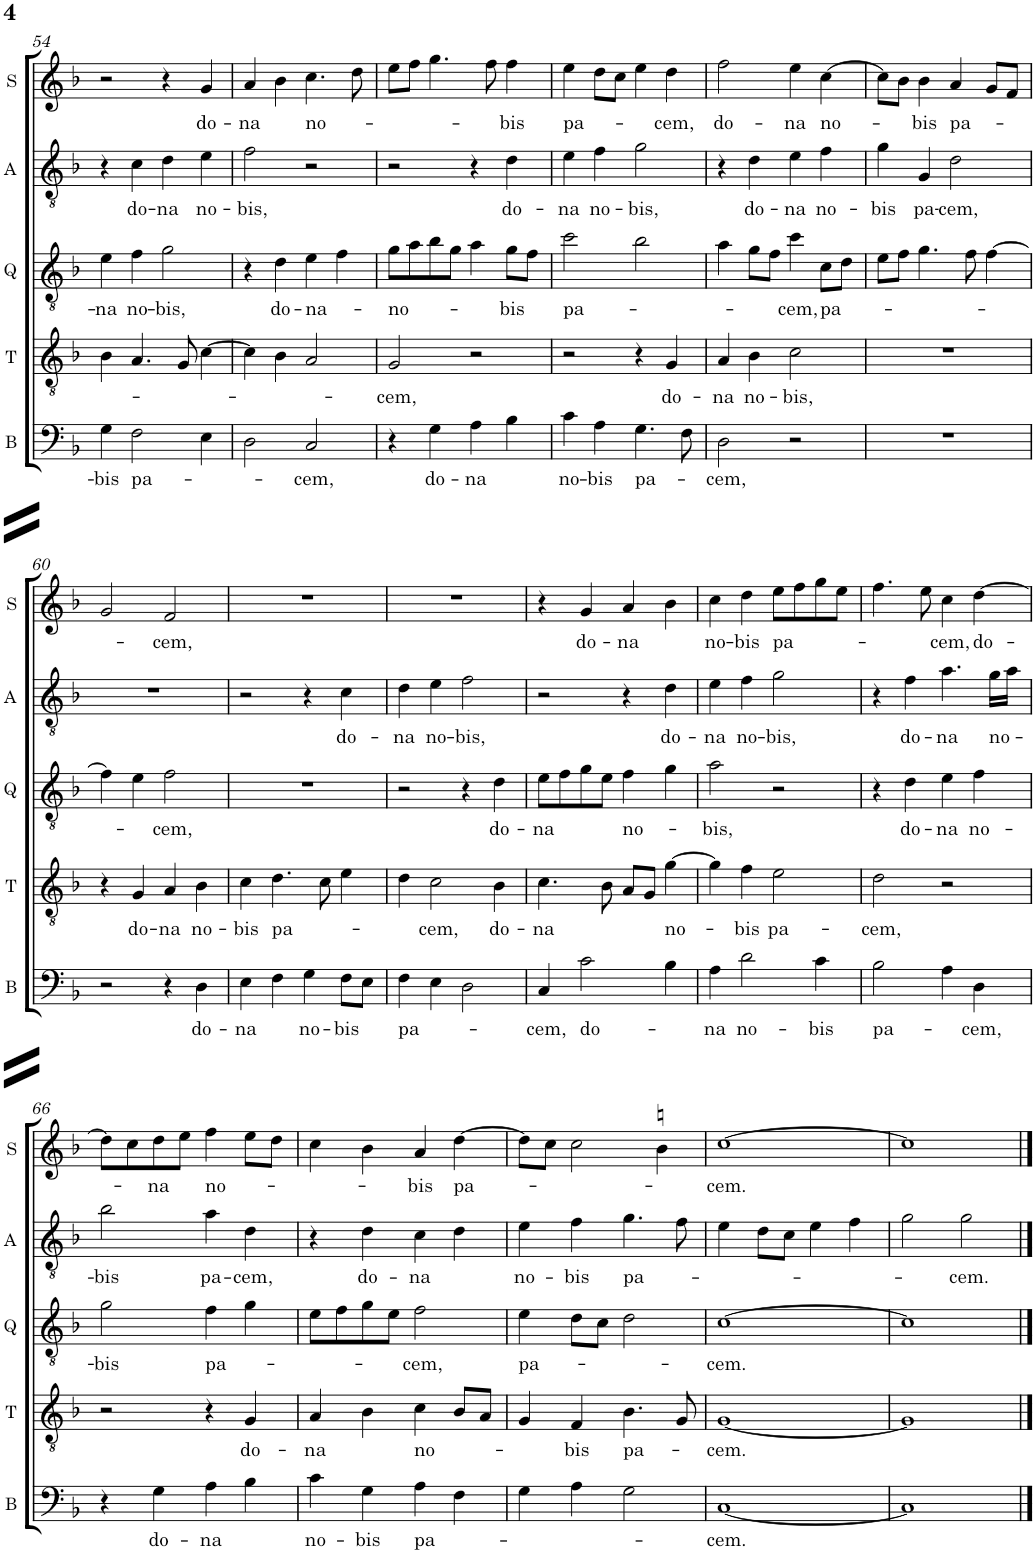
**kern	**text	**kern	**text	**kern	**text	**kern	**text	**kern	**text
*part5	*part5	*part4	*part4	*part3	*part3	*part2	*part2	*part1	*part1
*staff5	*staff5	*staff4	*staff4	*staff3	*staff3	*staff2	*staff2	*staff1	*staff1
*I"B	*	*I"T	*	*I"Quinta ps	*	*I"A	*	*I"S	*
*I'B	*	*I'T	*	*I'Q	*	*I'A	*	*I'S	*
!!LO:PB:g=z
*clefF4	*	*clefGv2	*	*clefGv2	*	*clefGv2	*	*clefG2	*
*k[b-]	*	*k[b-]	*	*k[b-]	*	*k[b-]	*	*k[b-]	*
*M2/2	*	*M2/2	*	*M2/2	*	*M2/2	*	*M2/2	*
*met(c|)	*	*met(c|)	*	*met(c|)	*	*met(c|)	*	*met(c|)	*
=54	=54	=54	=54	=54	=54	=54	=54	=54	=54
!	!LO:LY:b	!	!	!	!LO:LY:b	!	!	!	!
4G\	-bis	4B-\	.	4e\	-na	4r	.	2r	.
!	!LO:LY:b	!	!	!	!LO:LY:b	!	!LO:LY:b	!	!
2F\	pa-	4.A/	.	4f\	no-	4c\	do-	.	.
!	!	!	!	!	!LO:LY:b	!	!LO:LY:b	!	!
.	.	.	.	2g\	-bis,	4d\	-na	4r	.
.	.	8G/	.	.	.	.	.	.	.
!	!	!	!	!	!	!	!LO:LY:b	!	!LO:LY:b
4E\	.	[4c\	.	.	.	4e\	no-	4g/	do-
=55	=55	=55	=55	=55	=55	=55	=55	=55	=55
!	!	!	!	!	!	!	!LO:LY:b	!	!LO:LY:b
2D\	.	4c\]	.	4r	.	2f\	-bis,	4a/	-na
!	!	!	!	!	!LO:LY:b	!	!	!	!
.	.	4B-\	.	4d\	do-	.	.	4b-\	.
!	!LO:LY:b	!	!	!	!LO:LY:b	!	!	!	!LO:LY:b
2C/	-cem,	2A/	.	4e\	-na-	2r	.	4.cc\	no-
.	.	.	.	4f\	.	.	.	.	.
.	.	.	.	.	.	.	.	8dd\	.
=56	=56	=56	=56	=56	=56	=56	=56	=56	=56
!	!	!	!LO:LY:b	!	!LO:LY:b	!	!	!	!
4r	.	2G/	-cem,	8g\L	-no-	2r	.	8ee\L	.
.	.	.	.	8a\	.	.	.	8ff\J	.
!	!LO:LY:b	!	!	!	!	!	!	!	!
4G\	do-	.	.	8b-\	.	.	.	4.gg\	.
.	.	.	.	8g\J	.	.	.	.	.
!	!LO:LY:b	!	!	!	!	!	!	!	!
4A\	-na	2r	.	4a\	.	4r	.	.	.
.	.	.	.	.	.	.	.	8ff\	.
!	!	!	!	!	!LO:LY:b	!	!LO:LY:b	!	!LO:LY:b
4B-\	.	.	.	8g\L	-bis	4d\	do-	4ff\	-bis
.	.	.	.	8f\J	.	.	.	.	.
=57	=57	=57	=57	=57	=57	=57	=57	=57	=57
!	!LO:LY:b	!	!	!	!LO:LY:b	!	!LO:LY:b	!	!LO:LY:b
4c\	no-	2r	.	2cc\	pa-	4e\	-na	4ee\	pa-
!	!LO:LY:b	!	!	!	!	!	!LO:LY:b	!	!
4A\	-bis	.	.	.	.	4f\	no-	8dd\L	.
.	.	.	.	.	.	.	.	8cc\J	.
!	!LO:LY:b	!	!	!	!	!	!LO:LY:b	!	!
4.G\	pa-	4r	.	2b-\	.	2g\	-bis,	4ee\	.
!	!	!	!LO:LY:b	!	!	!	!	!	!LO:LY:b
.	.	4G/	do-	.	.	.	.	4dd\	-cem,
8F\	.	.	.	.	.	.	.	.	.
=58	=58	=58	=58	=58	=58	=58	=58	=58	=58
!	!LO:LY:b	!	!LO:LY:b	!	!	!	!	!	!LO:LY:b
2D\	-cem,	4A/	-na	4a\	.	4r	.	2ff\	do-
!	!	!	!LO:LY:b	!	!	!	!LO:LY:b	!	!
.	.	4B-\	no-	8g\L	.	4d\	do-	.	.
.	.	.	.	8f\J	.	.	.	.	.
!	!	!	!LO:LY:b	!	!LO:LY:b	!	!LO:LY:b	!	!LO:LY:b
2r	.	2c\	-bis,	4cc\	-cem,	4e\	-na	4ee\	-na
!	!	!	!	!	!LO:LY:b	!	!LO:LY:b	!	!LO:LY:b
.	.	.	.	8c\L	pa-	4f\	no-	[4cc\	no-
.	.	.	.	8d\J	.	.	.	.	.
=59	=59	=59	=59	=59	=59	=59	=59	=59	=59
!	!	!	!	!	!	!	!LO:LY:b	!	!
1r	.	1r	.	8e\L	.	4g\	-bis	8cc\L]	.
.	.	.	.	8f\J	.	.	.	8b-\J	.
!	!	!	!	!	!	!	!LO:LY:b	!	!LO:LY:b
.	.	.	.	4.g\	.	4G/	pa-	4b-\	-bis
!	!	!	!	!	!	!	!LO:LY:b	!	!LO:LY:b
.	.	.	.	.	.	2d\	-cem,	4a/	pa-
.	.	.	.	8f\	.	.	.	.	.
.	.	.	.	[4f\	.	.	.	8g/L	.
.	.	.	.	.	.	.	.	8f/J	.
!!LO:LB:g=z
=60	=60	=60	=60	=60	=60	=60	=60	=60	=60
2r	.	4r	.	4f\]	.	1r	.	2g/	.
!	!	!	!LO:LY:b	!	!	!	!	!	!
.	.	4G/	do-	4e\	.	.	.	.	.
!	!	!	!LO:LY:b	!	!LO:LY:b	!	!	!	!LO:LY:b
4r	.	4A/	-na	2f\	-cem,	.	.	2f/	-cem,
!	!LO:LY:b	!	!LO:LY:b	!	!	!	!	!	!
4D\	do-	4B-\	no-	.	.	.	.	.	.
=61	=61	=61	=61	=61	=61	=61	=61	=61	=61
!	!LO:LY:b	!	!LO:LY:b	!	!	!	!	!	!
4E\	-na	4c\	-bis	1r	.	2r	.	1r	.
!	!	!	!LO:LY:b	!	!	!	!	!	!
4F\	.	4.d\	pa-	.	.	.	.	.	.
!	!LO:LY:b	!	!	!	!	!	!	!	!
4G\	no-	.	.	.	.	4r	.	.	.
.	.	8c\	.	.	.	.	.	.	.
!	!LO:LY:b	!	!	!	!	!	!LO:LY:b	!	!
8F\L	bis	4e\	.	.	.	4c\	do-	.	.
8E\J	.	.	.	.	.	.	.	.	.
=62	=62	=62	=62	=62	=62	=62	=62	=62	=62
!	!LO:LY:b	!	!	!	!	!	!LO:LY:b	!	!
4F\	pa-	4d\	.	2r	.	4d\	-na	1r	.
!	!	!	!LO:LY:b	!	!	!	!LO:LY:b	!	!
4E\	.	2c\	-cem,	.	.	4e\	no-	.	.
!	!	!	!	!	!	!	!LO:LY:b	!	!
2D\	.	.	.	4r	.	2f\	-bis,	.	.
!	!	!	!LO:LY:b	!	!LO:LY:b	!	!	!	!
.	.	4B-\	do-	4d\	do-	.	.	.	.
=63	=63	=63	=63	=63	=63	=63	=63	=63	=63
!	!LO:LY:b	!	!LO:LY:b	!	!LO:LY:b	!	!	!	!
4C/	-cem,	4.c\	-na	8e\L	-na	2r	.	4r	.
.	.	.	.	8f\	.	.	.	.	.
!	!LO:LY:b	!	!	!	!	!	!	!	!LO:LY:b
2c\	do-	.	.	8g\	.	.	.	4g/	do-
.	.	8B-\	.	8e\J	.	.	.	.	.
!	!	!	!	!	!LO:LY:b	!	!	!	!LO:LY:b
.	.	8A/L	.	4f\	no-	4r	.	4a/	-na
.	.	8G/J	.	.	.	.	.	.	.
!	!	!	!LO:LY:b	!	!	!	!LO:LY:b	!	!
4B-\	.	[4g\	no-	4g\	.	4d\	do-	4b-\	.
=64	=64	=64	=64	=64	=64	=64	=64	=64	=64
!	!LO:LY:b	!	!	!	!LO:LY:b	!	!LO:LY:b	!	!LO:LY:b
4A\	-na	4g\]	.	2a\	-bis,	4e\	-na	4cc\	no-
!	!LO:LY:b	!	!LO:LY:b	!	!	!	!LO:LY:b	!	!LO:LY:b
2d\	no-	4f\	-bis	.	.	4f\	no-	4dd\	-bis
!	!	!	!LO:LY:b	!	!	!	!LO:LY:b	!	!LO:LY:b
.	.	2e\	pa-	2r	.	2g\	-bis,	8ee\L	pa-
.	.	.	.	.	.	.	.	8ff\	.
!	!LO:LY:b	!	!	!	!	!	!	!	!
4c\	-bis	.	.	.	.	.	.	8gg\	.
.	.	.	.	.	.	.	.	8ee\J	.
=65	=65	=65	=65	=65	=65	=65	=65	=65	=65
!	!LO:LY:b	!	!LO:LY:b	!	!	!	!	!	!
2B-\	pa-	2d\	-cem,	4r	.	4r	.	4.ff\	.
!	!	!	!	!	!LO:LY:b	!	!LO:LY:b	!	!
.	.	.	.	4d\	do-	4f\	do-	.	.
.	.	.	.	.	.	.	.	8ee\	.
!	!	!	!	!	!LO:LY:b	!	!LO:LY:b	!	!LO:LY:b
4A\	.	2r	.	4e\	-na	4.a\	-na	4cc\	-cem,
!	!LO:LY:b	!	!	!	!LO:LY:b	!	!	!	!LO:LY:b
4D\	-cem,	.	.	4f\	no-	.	.	[4dd\	do-
!	!	!	!	!	!	!	!LO:LY:b	!	!
.	.	.	.	.	.	16g\LL	no-	.	.
.	.	.	.	.	.	16a\JJ	.	.	.
!!LO:LB:g=z
=66	=66	=66	=66	=66	=66	=66	=66	=66	=66
!	!	!	!	!	!LO:LY:b	!	!LO:LY:b	!	!
4r	.	2r	.	2g\	-bis	2b-\	-bis	8dd\L]	.
.	.	.	.	.	.	.	.	8cc\	.
!	!LO:LY:b	!	!	!	!	!	!	!	!LO:LY:b
4G\	do-	.	.	.	.	.	.	8dd\	-na
.	.	.	.	.	.	.	.	8ee\J	.
!	!LO:LY:b	!	!	!	!LO:LY:b	!	!LO:LY:b	!	!LO:LY:b
4A\	-na	4r	.	4f\	pa-	4a\	pa-	4ff\	no-
!	!	!	!LO:LY:b	!	!	!	!LO:LY:b	!	!
4B-\	.	4G/	do-	4g\	.	4d\	-cem,	8ee\L	.
.	.	.	.	.	.	.	.	8dd\J	.
=67	=67	=67	=67	=67	=67	=67	=67	=67	=67
!	!LO:LY:b	!	!LO:LY:b	!	!	!	!	!	!
4c\	no-	4A/	-na	8e\L	.	4r	.	4cc\	.
.	.	.	.	8f\	.	.	.	.	.
!	!LO:LY:b	!	!	!	!	!	!LO:LY:b	!	!
4G\	-bis	4B-\	.	8g\	.	4d\	do-	4b-\	.
.	.	.	.	8e\J	.	.	.	.	.
!	!LO:LY:b	!	!LO:LY:b	!	!LO:LY:b	!	!LO:LY:b	!	!LO:LY:b
4A\	pa-	4c\	no-	2f\	-cem,	4c\	-na	4a/	-bis
!	!	!	!	!	!	!	!	!	!LO:LY:b
4F\	.	8B-/L	.	.	.	4d\	.	[4dd\	pa-
.	.	8A/J	.	.	.	.	.	.	.
=68	=68	=68	=68	=68	=68	=68	=68	=68	=68
!	!	!	!	!	!LO:LY:b	!	!LO:LY:b	!	!
4G\	.	4G/	.	4e\	pa-	4e\	no-	8dd\L]	.
.	.	.	.	.	.	.	.	8cc\J	.
!	!	!	!LO:LY:b	!	!	!	!LO:LY:b	!	!
4A\	.	4F/	-bis	8d\L	.	4f\	-bis	2cc\	.
.	.	.	.	8c\J	.	.	.	.	.
!	!	!	!LO:LY:b	!	!	!	!LO:LY:b	!	!
2G\	.	4.B-\	pa-	2d\	.	4.g\	pa-	.	.
.	.	.	.	.	.	.	.	4bn\	.
.	.	8G/	.	.	.	8f\	.	.	.
=69	=69	=69	=69	=69	=69	=69	=69	=69	=69
!	!LO:LY:b	!	!LO:LY:b	!	!LO:LY:b	!	!	!	!LO:LY:b
[1C	-cem.	[1G	-cem.	[1c	-cem.	4e\	.	[1cc	-cem.
.	.	.	.	.	.	8d\L	.	.	.
.	.	.	.	.	.	8c\J	.	.	.
.	.	.	.	.	.	4e\	.	.	.
.	.	.	.	.	.	4f\	.	.	.
=70	=70	=70	=70	=70	=70	=70	=70	=70	=70
1C]	.	1G]	.	1c]	.	2g\	.	1cc]	.
!	!	!	!	!	!	!	!LO:LY:b	!	!
.	.	.	.	.	.	2g\	-cem.	.	.
==	==	==	==	==	==	==	==	==	==
*-	*-	*-	*-	*-	*-	*-	*-	*-	*-
